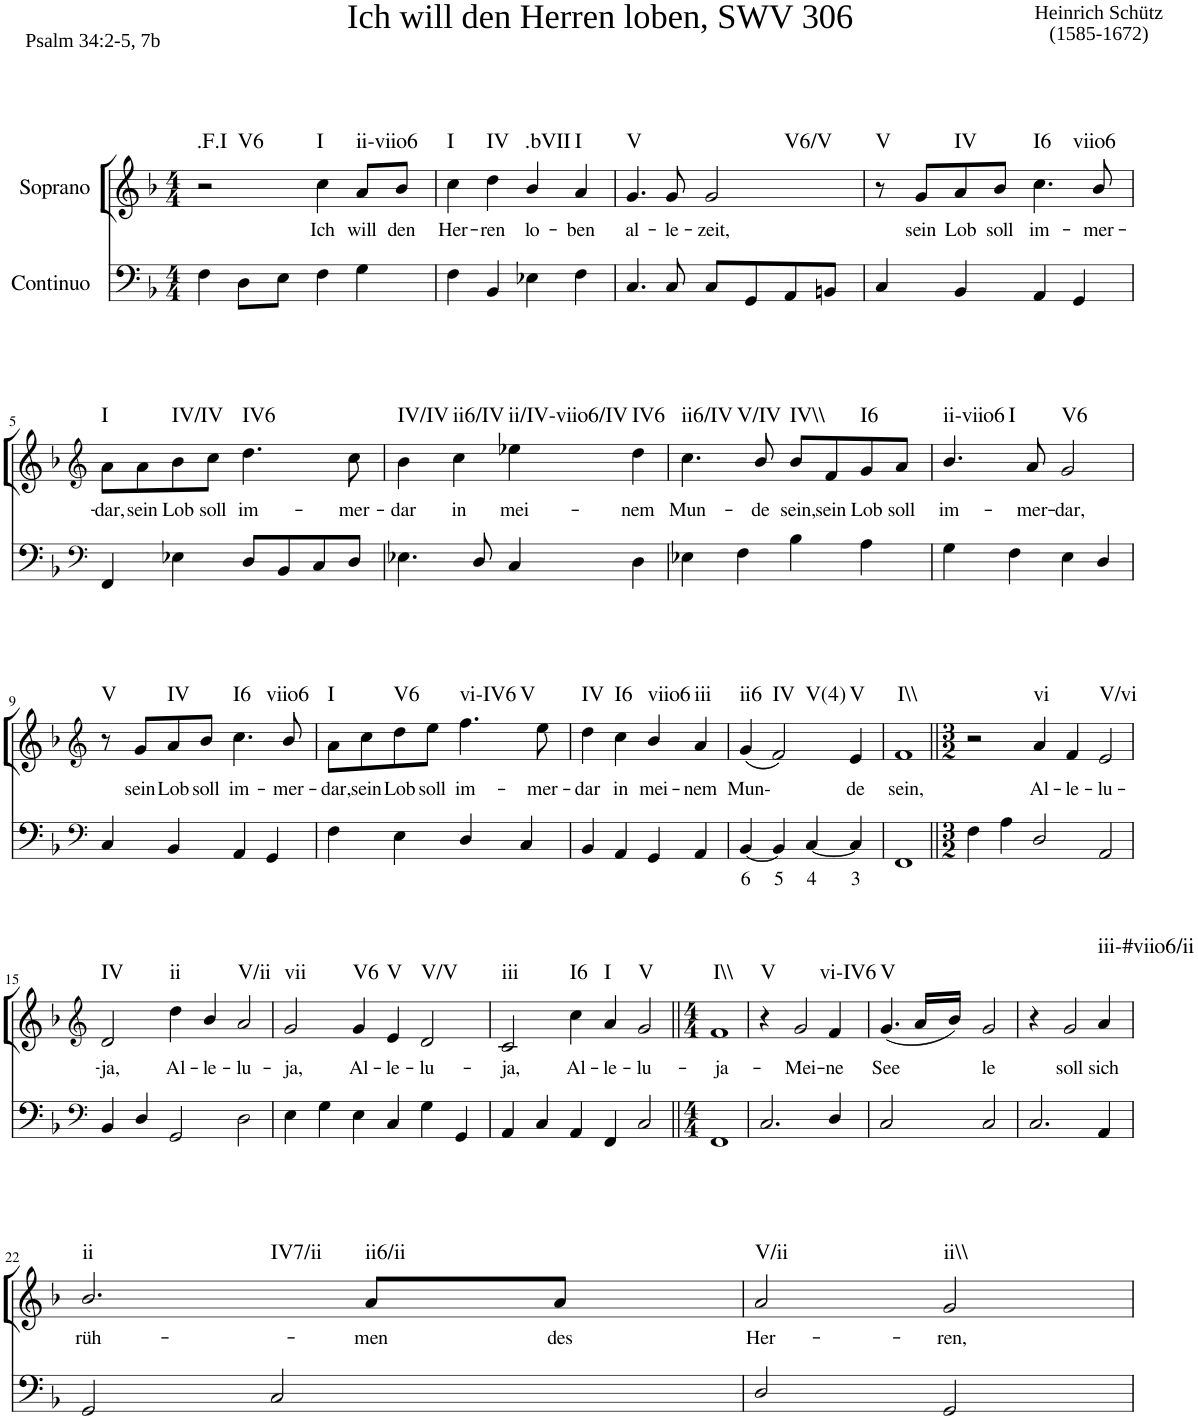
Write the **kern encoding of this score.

**kern	**text	**kern	**text	**harte
*part2	*part2	*part1	*part1	*part1
*staff2	*staff2	*staff1	*staff1	*
*I"Continuo	*	*I"Soprano	*	*
*clefF4	*	*clefG2	*	*
*k[b-]	*	*k[b-]	*	*
*M4/4	*	*M4/4	*	*
=1	=1	=1	=1	=1
!	!	!LO:TX:a:t=Ich will den Herren loben, SWV 306	!	!
!	!	!LO:TX:a:t=Heinrich Schütz	!	!
!	!	!LO:TX:a:t=(1585-1672)	!	!
!	!	!LO:TX:a:t=Psalm 34&colon;2-5, 7b	!	!LO:H:n=1:kt=.F.I
!	!	!	!	!LO:H:n=2:kt=V6
4F\	.	2r	.	N N
8D\L	.	.	.	.
8E\J	.	.	.	.
!	!	!	!LO:LY:b	!LO:H:kt=I
4F\	.	4cc\	Ich	N
!	!	!	!LO:LY:b	!LO:H:kt=ii-viio6
4G\	.	8a/L	will	N
!	!	!	!LO:LY:b	!
.	.	8b-/J	den	.
=2	=2	=2	=2	=2
!	!	!	!LO:LY:b	!LO:H:kt=I
4F\	.	4cc\	Her-	N
!	!	!	!LO:LY:b	!LO:H:kt=IV
4BB-/	.	4dd\	ren	N
!	!	!	!LO:LY:b	!LO:H:kt=.bVII
4E-X\	.	4b-/	lo-	N
!	!	!	!LO:LY:b	!LO:H:kt=I
4F\	.	4a/	ben	N
=3	=3	=3	=3	=3
!	!	!	!LO:LY:b	!LO:H:kt=V
4.C/	.	4.g/	al-	N
!	!	!	!LO:LY:b	!
8C/	.	8g/	le-	.
!	!	!	!LO:LY:b	!LO:H:kt=V6/V
8C/L	.	2g/	zeit,	N
8GG/	.	.	.	.
8AA/	.	.	.	.
8BBn/J	.	.	.	.
=4	=4	=4	=4	=4
!	!	!	!	!LO:H:kt=V
4C/	.	8r	.	N
!	!	!	!LO:LY:b	!
.	.	8g/L	sein	.
!	!	!	!LO:LY:b	!LO:H:kt=IV
4BB-/	.	8a/	Lob	N
!	!	!	!LO:LY:b	!
.	.	8b-/J	soll	.
!	!	!	!LO:LY:b	!LO:H:n=1:kt=I6
!	!	!	!	!LO:H:n=2:kt=viio6
4AA/	.	4.cc\	im-	N N
4GG/	.	.	.	.
!	!	!	!LO:LY:b	!
.	.	8b-/	mer-	.
!!LO:LB:g=z
=5	=5	=5	=5	=5
*clefF4	*	*clefG2	*	*
!	!	!	!LO:LY:b	!LO:H:kt=I
4FF/	.	8a\L	dar,	N
!	!	!	!LO:LY:b	!
.	.	8a\	sein	.
!	!	!	!LO:LY:b	!LO:H:kt=IV/IV
4E-X\	.	8b-\	Lob	N
!	!	!	!LO:LY:b	!
.	.	8cc\J	soll	.
!	!	!	!LO:LY:b	!LO:H:kt=IV6
8D/L	.	4.dd\	im-	N
8BB-/	.	.	.	.
8C/	.	.	.	.
!	!	!	!LO:LY:b	!
8D/J	.	8cc\	mer-	.
=6	=6	=6	=6	=6
!	!	!	!LO:LY:b	!LO:H:kt=IV/IV
4.E-X\	.	4b-\	dar	N
!	!	!	!LO:LY:b	!LO:H:kt=ii6/IV
.	.	4cc\	in	N
8D/	.	.	.	.
!	!	!	!LO:LY:b	!LO:H:kt=ii/IV-viio6/IV
4C/	.	4ee-X\	mei-	N
!	!	!	!LO:LY:b	!LO:H:kt=IV6
4D\	.	4dd\	nem	N
=7	=7	=7	=7	=7
!	!	!	!LO:LY:b	!LO:H:n=1:kt=ii6/IV
!	!	!	!	!LO:H:n=2:kt=V/IV
4E-X\	.	4.cc\	Mun-	N N
4F\	.	.	.	.
!	!	!	!LO:LY:b	!
.	.	8b-/	de	.
!	!	!	!LO:LY:b	!LO:H:kt=IV\\
4B-\	.	8b-/L	sein,	N
!	!	!	!LO:LY:b	!
.	.	8f/	sein	.
!	!	!	!LO:LY:b	!LO:H:kt=I6
4A\	.	8g/	Lob	N
!	!	!	!LO:LY:b	!
.	.	8a/J	soll	.
=8	=8	=8	=8	=8
!	!	!	!LO:LY:b	!LO:H:n=1:kt=ii-viio6
!	!	!	!	!LO:H:n=2:kt=I
4G\	.	4.b-/	im-	N N
4F\	.	.	.	.
!	!	!	!LO:LY:b	!
.	.	8a/	mer-	.
!	!	!	!LO:LY:b	!LO:H:kt=V6
4E\	.	2g/	dar,	N
4D/	.	.	.	.
!!LO:LB:g=z
=9	=9	=9	=9	=9
*clefF4	*	*clefG2	*	*
!	!	!	!	!LO:H:kt=V
4C/	.	8r	.	N
!	!	!	!LO:LY:b	!
.	.	8g/L	sein	.
!	!	!	!LO:LY:b	!LO:H:kt=IV
4BB-/	.	8a/	Lob	N
!	!	!	!LO:LY:b	!
.	.	8b-/J	soll	.
!	!	!	!LO:LY:b	!LO:H:n=1:kt=I6
!	!	!	!	!LO:H:n=2:kt=viio6
4AA/	.	4.cc\	im-	N N
4GG/	.	.	.	.
!	!	!	!LO:LY:b	!
.	.	8b-/	mer-	.
=10	=10	=10	=10	=10
!	!	!	!LO:LY:b	!LO:H:kt=I
4F\	.	8a\L	dar,	N
!	!	!	!LO:LY:b	!
.	.	8cc\	sein	.
!	!	!	!LO:LY:b	!LO:H:kt=V6
4E\	.	8dd\	Lob	N
!	!	!	!LO:LY:b	!
.	.	8ee\J	soll	.
!	!	!	!LO:LY:b	!LO:H:n=1:kt=vi-IV6
!	!	!	!	!LO:H:n=2:kt=V
4D/	.	4.ff\	im-	N N
4C/	.	.	.	.
!	!	!	!LO:LY:b	!
.	.	8ee\	mer-	.
=11	=11	=11	=11	=11
!	!	!	!LO:LY:b	!LO:H:kt=IV
4BB-/	.	4dd\	dar	N
!	!	!	!LO:LY:b	!LO:H:kt=I6
4AA/	.	4cc\	in	N
!	!	!	!LO:LY:b	!LO:H:kt=viio6
4GG/	.	4b-/	mei-	N
!	!	!	!LO:LY:b	!LO:H:kt=iii
4AA/	.	4a/	nem	N
=12	=12	=12	=12	=12
!	!LO:LY:b	!	!LO:LY:b	!LO:H:kt=ii6
[4BB-/	6	(4g/	Mun-	N
!	!LO:LY:b	!	!	!LO:H:n=1:kt=IV
!	!	!	!	!LO:H:n=2:kt=V(4)
4BB-/]	5	2f/)	.	N N
!	!LO:LY:b	!	!	!
[4C/	4	.	.	.
!	!LO:LY:b	!	!LO:LY:b	!LO:H:kt=V
4C/]	3	4e/	de	N
=13	=13	=13	=13	=13
!	!	!	!LO:LY:b	!LO:H:kt=I\\
1FF	.	1f	sein,	N
=14||	=14||	=14||	=14||	=14||
*M3/2	*	*M3/2	*	*
4F\	.	2r	.	.
4A\	.	.	.	.
!	!	!	!LO:LY:b	!LO:H:kt=vi
2D/	.	4a/	Al-	N
!	!	!	!LO:LY:b	!
.	.	4f/	le-	.
!	!	!	!LO:LY:b	!LO:H:kt=V/vi
2AA/	.	2e/	lu-	N
!!LO:LB:g=z
=15	=15	=15	=15	=15
*clefF4	*	*clefG2	*	*
!	!	!	!LO:LY:b	!LO:H:kt=IV
4BB-/	.	2d/	ja,	N
4D/	.	.	.	.
!	!	!	!LO:LY:b	!LO:H:kt=ii
2GG/	.	4dd\	Al-	N
!	!	!	!LO:LY:b	!
.	.	4b-/	le-	.
!	!	!	!LO:LY:b	!LO:H:kt=V/ii
2D\	.	2a/	lu-	N
=16	=16	=16	=16	=16
!	!	!	!LO:LY:b	!LO:H:kt=vii
4E\	.	2g/	ja,	N
4G\	.	.	.	.
!	!	!	!LO:LY:b	!LO:H:kt=V6
4E\	.	4g/	Al-	N
!	!	!	!LO:LY:b	!LO:H:kt=V
4C/	.	4e/	le-	N
!	!	!	!LO:LY:b	!LO:H:kt=V/V
4G\	.	2d/	lu-	N
4GG/	.	.	.	.
=17	=17	=17	=17	=17
!	!	!	!LO:LY:b	!LO:H:kt=iii
4AA/	.	2c/	ja,	N
4C/	.	.	.	.
!	!	!	!LO:LY:b	!LO:H:kt=I6
4AA/	.	4cc\	Al-	N
!	!	!	!LO:LY:b	!LO:H:kt=I
4FF/	.	4a/	le-	N
!	!	!	!LO:LY:b	!LO:H:kt=V
2C/	.	2g/	lu-	N
=18||	=18||	=18||	=18||	=18||
*M4/4	*	*M4/4	*	*
!	!	!	!LO:LY:b	!LO:H:kt=I\\
1FF	.	1f	ja-	N
=19	=19	=19	=19	=19
!	!	!	!	!LO:H:kt=V
2.C/	.	4r	.	N
!	!	!	!LO:LY:b	!
.	.	2g/	Mei-	.
!	!	!	!LO:LY:b	!LO:H:kt=vi-IV6
4D/	.	4f/	ne	N
=20	=20	=20	=20	=20
!	!	!	!LO:LY:b	!LO:H:kt=V
2C/	.	(4.g/	See	N
.	.	16a/LL	.	.
.	.	16b-/JJ)	.	.
!	!	!	!LO:LY:b	!
2C/	.	2g/	le	.
=21	=21	=21	=21	=21
2.C/	.	4r	.	.
!	!	!	!LO:LY:b	!
.	.	2g/	soll	.
!	!	!	!LO:LY:b	!LO:H:kt=iii-#viio6/ii
4AA/	.	4a/	sich	N
!!LO:LB:g=z
=22	=22	=22	=22	=22
!	!	!	!LO:LY:b	!LO:H:n=1:kt=ii
!	!	!	!	!LO:H:n=2:kt=IV7/ii
2GG/	.	2.b-/	rüh-	N N
2C/	.	.	.	.
!	!	!	!LO:LY:b	!LO:H:kt=ii6/ii
.	.	8a/L	men	N
!	!	!	!LO:LY:b	!
.	.	8a/J	des	.
=23	=23	=23	=23	=23
!	!	!	!LO:LY:b	!LO:H:kt=V/ii
2D/	.	2a/	Her-	N
!	!	!	!LO:LY:b	!LO:H:kt=ii\\
2GG/	.	2g/	ren,	N
=	=	=	=	=
*-	*-	*-	*-	*-
